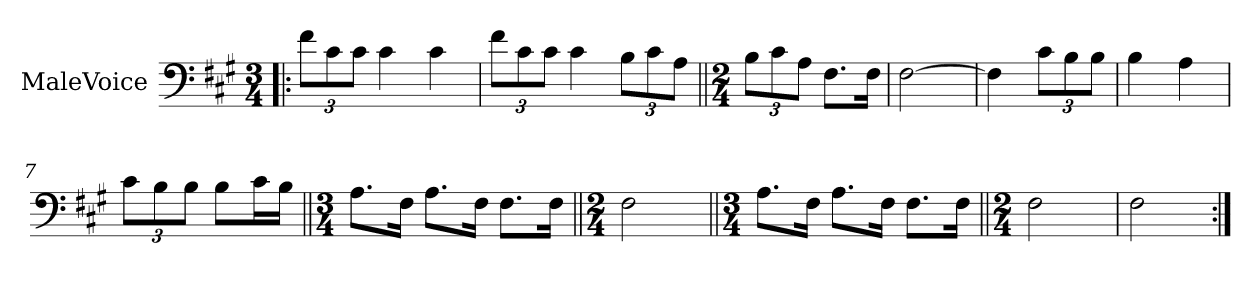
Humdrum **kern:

**kern
*part1
*staff1
*I"MaleVoice
*clefF4
*k[f#c#g#]
*M3/4
*MM60
=1!|:
12f#\L
12c#\
12c#\J
4c#
4c#
=2
12f#\L
12c#\
12c#\J
4c#
12B\L
12c#\
12A\J
=3||
*M2/4
12B\L
12c#\
12A\J
8.F#\L
16F#\Jk
=4
[2F#
=5
4F#]
12c#\L
12B\
12B\J
=6
4B
4A
=7
12c#\L
12B\
12B\J
8B\L
16c#\L
16B\JJ
=8||
*M3/4
8.A\L
16F#\Jk
8.A\L
16F#\Jk
8.F#\L
16F#\Jk
=9||
*M2/4
2F#
=10||
*M3/4
8.A\L
16F#\Jk
8.A\L
16F#\Jk
8.F#\L
16F#\Jk
=11||
*M2/4
2F#
=12
2F#
=:|!
*-
